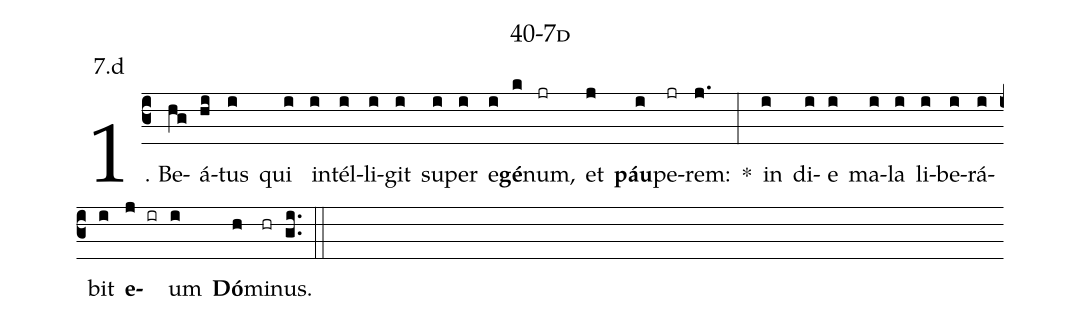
name: 40-7d;
annotation: 7.d;
%%
(c3)1. Be(hg)á(hi)tus(i) qui(i) in(i)tél(i)li(i)git(i) su(i)per(i) e(i)<b>gé</b>(k)num,(jr) et(j) <b>páu</b>(i)pe(jr)rem:(j.) *(:) in(i) di(i)e(i) ma(i)la(i) li(i)be(i)rá(i)bit(i) <b>e</b>(j ir)um(i) <b>Dó</b>(h)mi(hr)nus.(gi..) (::)
